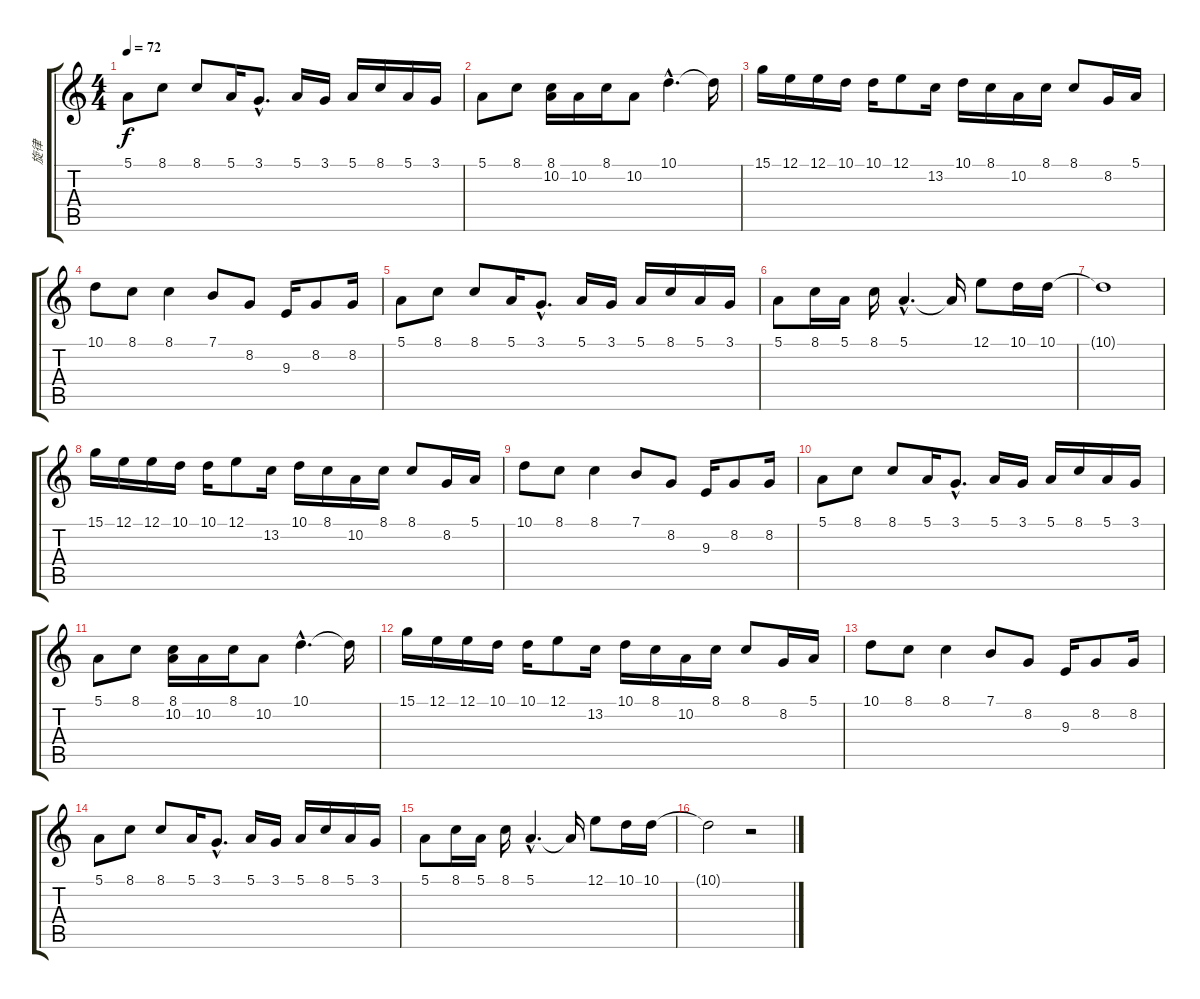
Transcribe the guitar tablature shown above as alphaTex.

\track ("旋律" "旋律") {instrument whistle}
\staff {score tabs}
\tuning (E4 B3 G3 D3 A2 E2) {hide}
\ts (4 4)
\tempo 72
\clef g2
\ks c
5.1.8{dy f} 8.1.8 8.1.8 5.1.16 3.1{hac}.8{d} 5.1.16 3.1.16 5.1.16 8.1.16 5.1.16 3.1.16 |
5.1.8 8.1.8 (8.1 10.2).16 10.2.16 8.1.16 10.2.8 10.1{hac}.4{d} 10.1{t}.16 |
15.1.16 12.1.16 12.1.16 10.1.16 10.1.16 12.1.8 13.2.16 10.1.16 8.1.16 10.2.16 8.1.16 8.1.8 8.2.16 5.1.16 |
10.1.8 8.1.8 8.1.4 7.1.8 8.2.8 9.3.16 8.2.8 8.2.16 |
5.1.8 8.1.8 8.1.8 5.1.16 3.1{hac}.8{d} 5.1.16 3.1.16 5.1.16 8.1.16 5.1.16 3.1.16 |
5.1.8 8.1.16 5.1.16 8.1.16 5.1{hac}.4{d} 5.1{t}.16 12.1.8 10.1.16 10.1.16 |
10.1{t}.1 |
15.1.16 12.1.16 12.1.16 10.1.16 10.1.16 12.1.8 13.2.16 10.1.16 8.1.16 10.2.16 8.1.16 8.1.8 8.2.16 5.1.16 |
10.1.8 8.1.8 8.1.4 7.1.8 8.2.8 9.3.16 8.2.8 8.2.16 |
5.1.8 8.1.8 8.1.8 5.1.16 3.1{hac}.8{d} 5.1.16 3.1.16 5.1.16 8.1.16 5.1.16 3.1.16 |
5.1.8 8.1.8 (8.1 10.2).16 10.2.16 8.1.16 10.2.8 10.1{hac}.4{d} 10.1{t}.16 |
15.1.16 12.1.16 12.1.16 10.1.16 10.1.16 12.1.8 13.2.16 10.1.16 8.1.16 10.2.16 8.1.16 8.1.8 8.2.16 5.1.16 |
10.1.8 8.1.8 8.1.4 7.1.8 8.2.8 9.3.16 8.2.8 8.2.16 |
5.1.8 8.1.8 8.1.8 5.1.16 3.1{hac}.8{d} 5.1.16 3.1.16 5.1.16 8.1.16 5.1.16 3.1.16 |
5.1.8 8.1.16 5.1.16 8.1.16 5.1{hac}.4{d} 5.1{t}.16 12.1.8 10.1.16 10.1.16 |
10.1{t}.2 r.2
